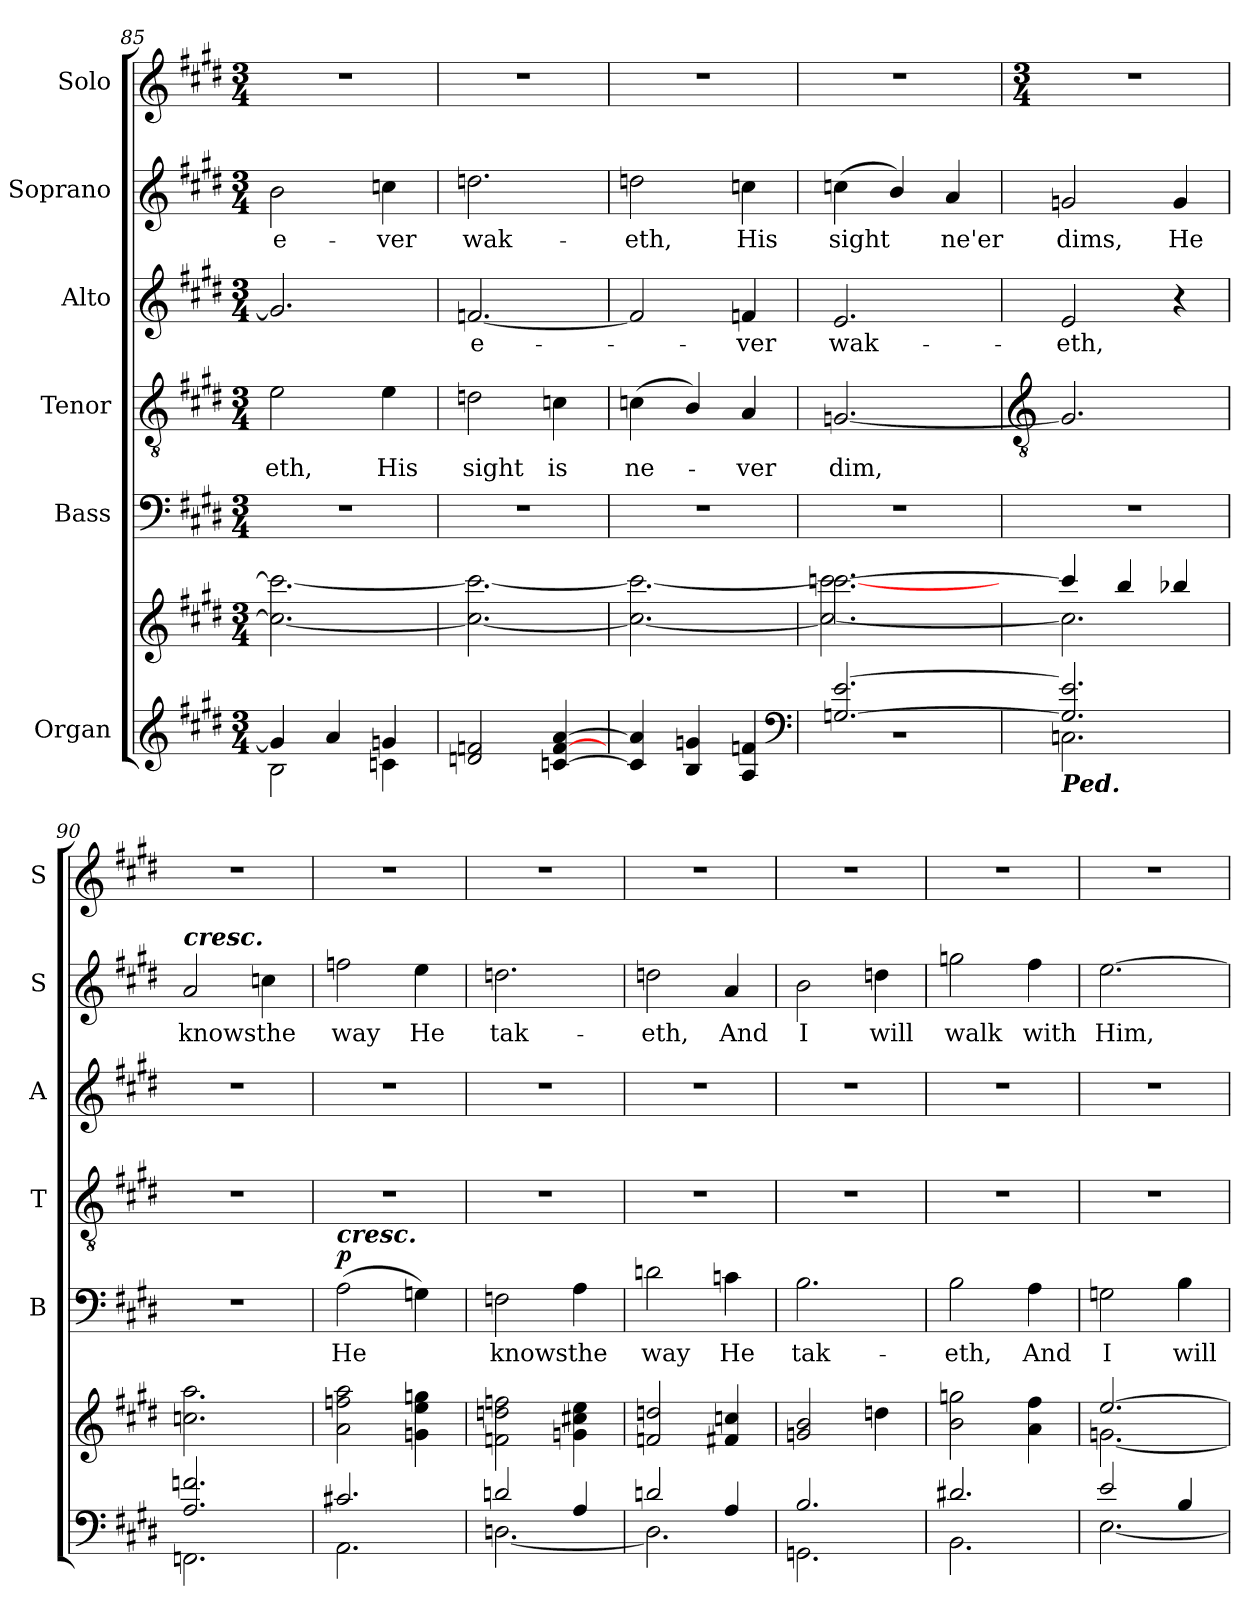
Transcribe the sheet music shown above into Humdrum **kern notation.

**kern	**kern	**kern	**text	**dynam	**kern	**text	**kern	**text	**kern	**text	**kern
*part6	*part6	*part5	*part5	*part5	*part4	*part4	*part3	*part3	*part2	*part2	*part1
*staff7	*staff6	*staff5	*staff5	*staff5	*staff4	*staff4	*staff3	*staff3	*staff2	*staff2	*staff1
*I"Organ	*	*I"Bass	*	*	*I"Tenor	*	*I"Alto	*	*I"Soprano	*	*I"Solo
*	*	*I'B	*	*	*I'T	*	*I'A	*	*I'S	*	*I'S
*clefG2	*clefG2	*clefF4	*	*	*clefGv2	*	*clefG2	*	*clefG2	*	*clefG2
*k[f#c#g#d#]	*k[f#c#g#d#]	*k[f#c#g#d#]	*	*	*k[f#c#g#d#]	*	*k[f#c#g#d#]	*	*k[f#c#g#d#]	*	*k[f#c#g#d#]
*E:	*E:	*E:	*	*	*E:	*	*E:	*	*E:	*	*E:
*M3/4	*M3/4	*M3/4	*	*	*M3/4	*	*M3/4	*	*M3/4	*	*M3/4
=85	=85	=85	=85	=85	=85	=85	=85	=85	=85	=85	=85
*^	*^	*	*	*	*	*	*	*	*	*	*
!	!	!	!	!LO:N:vis=1	!	!	!	!LO:LY:b	!	!	!	!LO:LY:b	!
4g/]	2B\	2.ryy	2.cc\_ 2.ccc\_	2.r	.	.	2e	-eth,	2.g]	.	2b	e-	2.r
4a/	.	.	.	.	.	.	.	.	.	.	.	.	.
!	!	!	!	!	!	!	!	!LO:LY:b	!	!	!	!LO:LY:b	!
4g/	4cn\	.	.	.	.	.	4e	His	.	.	4ccn	-ver	.
=86	=86	=86	=86	=86	=86	=86	=86	=86	=86	=86	=86	=86	=86
!	!	!	!	!LO:N:vis=1	!	!	!	!LO:LY:b	!	!LO:LY:b	!	!LO:LY:b	!
2dn/ 2fn/	2.ryy	2.ryy	2.cc\_ 2.ccc\_	2.r	.	.	2dn	sight	[2.fn	e-	2.ddn	wak-	2.r
!	!	!	!	!	!	!	!	!LO:LY:b	!	!	!	!	!
[4cn/ [4f/ [4a/	.	.	.	.	.	.	4cn	is	.	.	.	.	.
=87	=87	=87	=87	=87	=87	=87	=87	=87	=87	=87	=87	=87	=87
!	!	!	!	!LO:N:vis=1	!	!	!	!LO:LY:b	!	!	!	!LO:LY:b	!
4c/] 4a/]	2.ryy	2.ryy	2.cc\_ 2.ccc\_	2.r	.	.	(<4cn	ne-	2f]	.	2ddn	-eth,	2.r
4B/ 4gn/	.	.	.	.	.	.	4B/)	.	.	.	.	.	.
!	!	!	!	!	!	!	!	!LO:LY:b	!	!LO:LY:b	!	!LO:LY:b	!
4A/ 4fn/	.	.	.	.	.	.	4A	ver	4f	ver	4ccn	His	.
*clefF4	*	*	*	*	*	*	*	*	*	*	*	*	*
=88	=88	=88	=88	=88	=88	=88	=88	=88	=88	=88	=88	=88	=88
!	!LO:N:vis=1	!	!	!LO:N:vis=1	!	!	!	!LO:LY:b	!	!LO:LY:b	!	!LO:LY:b	!
[2.Gn/ [2.e/	2.r	[2.ccc\	2.cc\_ 2.ccc\_	2.r	.	.	[2.Gn	dim,	2.e	wak-	(<4ccn	sight	2.r
.	.	.	.	.	.	.	.	.	.	.	4b/)	.	.
!	!	!	!	!	!	!	!	!	!	!	!	!LO:LY:b	!
.	.	.	.	.	.	.	.	.	.	.	4a	ne'er	.
!!LO:LB:g=z
=89	=89	=89	=89	=89	=89	=89	=89	=89	=89	=89	=89	=89	=89
*	*	*	*	*	*	*	*clefGv2	*	*	*	*	*	*
*	*	*	*	*	*	*	*	*	*	*	*	*	*M3/4
!LO:TX:b:Bi:t=Ped.	!	!	!	!	!	!	!	!	!	!	!	!	!
!	!	!	!	!LO:N:vis=1	!	!	!	!	!	!LO:LY:b	!	!LO:LY:b	!
2.G/] 2.e/]	2.Cn\	4ccc/]	2.cc\]	2.r	.	.	2.G]	.	2e	-eth,	2gn	dims,	2.r
.	.	4bb/	.	.	.	.	.	.	.	.	.	.	.
!	!	!	!	!	!	!	!	!	!	!	!	!LO:LY:b	!
.	.	4bb-X/	.	.	.	.	.	.	4r	.	4g	He	.
=90	=90	=90	=90	=90	=90	=90	=90	=90	=90	=90	=90	=90	=90
!	!	!	!	!	!	!	!	!	!	!	!LO:TX:a:Bi:t=cresc.	!	!
!	!	!	!	!LO:N:vis=1	!	!	!LO:N:vis=1	!	!LO:N:vis=1	!	!	!LO:LY:b	!
2.A/ 2.fn/	2.FFn\	2.ryy	2.ccn\ 2.aa\	2.r	.	.	2.r	.	2.r	.	2a	knows	2.r
!	!	!	!	!	!	!	!	!	!	!	!	!LO:LY:b	!
.	.	.	.	.	.	.	.	.	.	.	4ccn	the	.
=91	=91	=91	=91	=91	=91	=91	=91	=91	=91	=91	=91	=91	=91
!	!	!	!	!LO:TX:a:Bi:t=cresc.	!	!	!	!	!	!	!	!	!
!	!	!	!	!	!LO:LY:b	!LO:DY:b	!LO:N:vis=1	!	!LO:N:vis=1	!	!	!LO:LY:b	!
2.c#X/	2.AA\	2.ryy	2a\ 2ffn\ 2aa\	(>2A	He	p	2.r	.	2.r	.	2ffn	way	2.r
!	!	!	!	!	!	!	!	!	!	!	!	!LO:LY:b	!
.	.	.	4gn\ 4ee\ 4ggn\	4Gn)	.	.	.	.	.	.	4ee	He	.
=92	=92	=92	=92	=92	=92	=92	=92	=92	=92	=92	=92	=92	=92
!	!	!	!	!	!LO:LY:b	!	!LO:N:vis=1	!	!LO:N:vis=1	!	!	!LO:LY:b	!
2dn/	[2.Dn\	2.ryy	2fn\ 2ddn\ 2ffn\	2Fn	knows	.	2.r	.	2.r	.	2.ddn	tak-	2.r
!	!	!	!	!	!LO:LY:b	!	!	!	!	!	!	!	!
4A/	.	.	4gn\ 4cc#X\ 4ee\	4A	the	.	.	.	.	.	.	.	.
=93	=93	=93	=93	=93	=93	=93	=93	=93	=93	=93	=93	=93	=93
!	!	!	!	!	!LO:LY:b	!	!LO:N:vis=1	!	!LO:N:vis=1	!	!	!LO:LY:b	!
2dn/	2.D\]	2fn/ 2ddn/	2.ryy	2dn	way	.	2.r	.	2.r	.	2ddn	-eth,	2.r
!	!	!	!	!	!LO:LY:b	!	!	!	!	!	!	!LO:LY:b	!
4A/	.	4f#X/ 4ccn/	.	4cn	He	.	.	.	.	.	4a	And	.
=94	=94	=94	=94	=94	=94	=94	=94	=94	=94	=94	=94	=94	=94
!	!	!	!	!	!LO:LY:b	!	!LO:N:vis=1	!	!LO:N:vis=1	!	!	!LO:LY:b	!
2.B/	2.GGn\	2gn/ 2b/	2.ryy	2.B	tak-	.	2.r	.	2.r	.	2b	I	2.r
!	!	!	!	!	!	!	!	!	!	!	!	!LO:LY:b	!
.	.	4ddn\	.	.	.	.	.	.	.	.	4ddn	will	.
=95	=95	=95	=95	=95	=95	=95	=95	=95	=95	=95	=95	=95	=95
!	!	!	!	!	!LO:LY:b	!	!LO:N:vis=1	!	!LO:N:vis=1	!	!	!LO:LY:b	!
2.d#X/	2.BB\	2b\ 2ggn\	2.ryy	2B	-eth,	.	2.r	.	2.r	.	2ggn	walk	2.r
!	!	!	!	!	!LO:LY:b	!	!	!	!	!	!	!LO:LY:b	!
.	.	4a\ 4ff#\	.	4A	And	.	.	.	.	.	4ff#	with	.
=96	=96	=96	=96	=96	=96	=96	=96	=96	=96	=96	=96	=96	=96
!	!	!	!	!	!LO:LY:b	!	!LO:N:vis=1	!	!LO:N:vis=1	!	!	!LO:LY:b	!
2e/	[2.E\	[2.ee/	[2.gn\	2Gn	I	.	2.r	.	2.r	.	[2.ee	Him,	2.r
!	!	!	!	!	!LO:LY:b	!	!	!	!	!	!	!	!
4B/	.	.	.	4B	will	.	.	.	.	.	.	.	.
*v	*v	*	*	*	*	*	*	*	*	*	*	*	*
*	*v	*v	*	*	*	*	*	*	*	*	*	*
=	=	=	=	=	=	=	=	=	=	=	=
*-	*-	*-	*-	*-	*-	*-	*-	*-	*-	*-	*-
